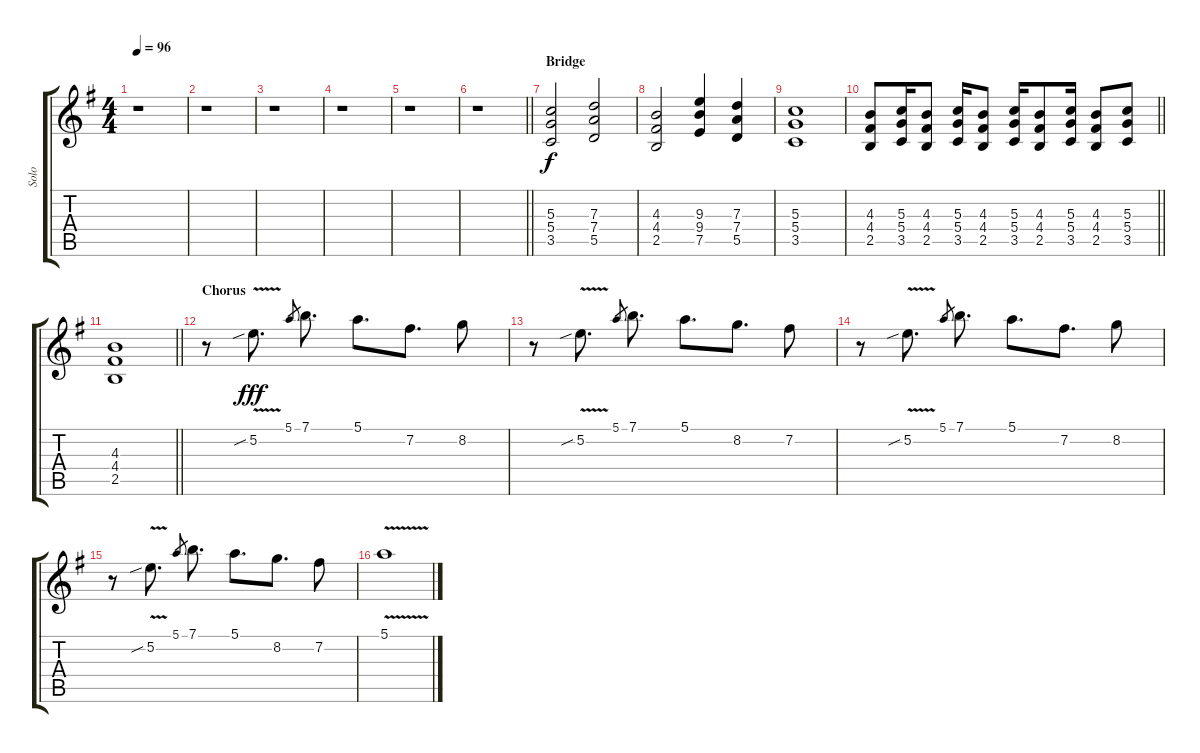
\track ("Solo" "Solo") {instrument distortionguitar}
\staff {score tabs}
\tuning (E4 B3 G3 D3 A2 E2) {hide}
\ts (4 4)
\tempo 96
\clef g2
\ks g
r.1{dy f} |
r.1 |
r.1 |
r.1 |
r.1 |
\barLineRight lightlight
r.1 |
\section ("" "Bridge")
(5.3 5.4 3.5).2 (7.3 7.4 5.5).2 |
(4.3 4.4 2.5).2 (9.3 9.4 7.5).4 (7.3 7.4 5.5).4 |
(5.3 5.4 3.5).1 |
\barLineRight lightlight
(4.3 4.4 2.5).8 (5.3 5.4 3.5).16 (4.3 4.4 2.5).8 (5.3 5.4 3.5).16 (4.3 4.4 2.5).8 (5.3 5.4 3.5).16 (4.3 4.4 2.5).8 (5.3 5.4 3.5).16 (4.3 4.4 2.5).8 (5.3 5.4 3.5).8 |
\barLineRight lightlight
(4.3 4.4 2.5).1 |
\section ("" "Chorus")
r.8 5.2{v sib}.8{d dy fff} 5.1.8{gr} 7.1.8{d} 5.1.8{d} 7.2.8{d} 8.2.8 |
r.8 5.2{v sib}.8{d} 5.1.8{gr} 7.1.8{d} 5.1.8{d} 8.2.8{d} 7.2.8 |
r.8 5.2{v sib}.8{d} 5.1.8{gr} 7.1.8{d} 5.1.8{d} 7.2.8{d} 8.2.8 |
r.8 5.2{v sib}.8{d} 5.1.8{gr} 7.1.8{d} 5.1.8{d} 8.2.8{d} 7.2.8 |
5.1{v}.1
